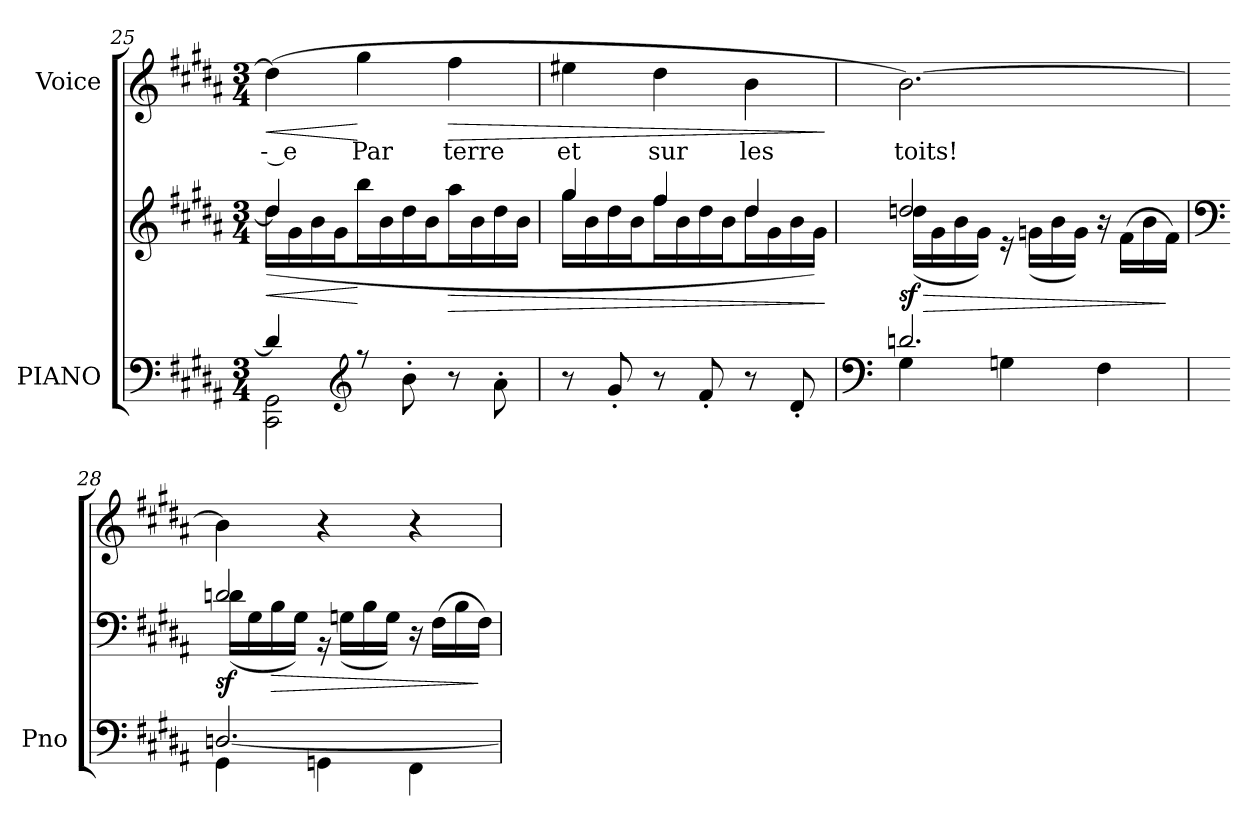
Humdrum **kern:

**kern	**kern	**dynam	**kern	**text	**dynam
*part2	*part2	*part2	*part1	*part1	*part1
*staff3	*staff2	*staff2/3	*staff1	*staff1	*staff1
*I"PIANO	*	*	*I"Voice	*	*
*I'Pno	*	*	*	*	*
*clefF4	*clefG2	*	*clefG2	*	*
*k[f#c#g#d#a#]	*k[f#c#g#d#a#]	*	*k[f#c#g#d#a#]	*	*
*M3/4	*M3/4	*	*M3/4	*	*
=25	=25	=25	=25	=25	=25
*^	*	*	*	*	*
!	!	!	!LO:HP:b	!	!	!LO:HP:b
*	*	*^	*	*	*	*
4d#/]	2CC#\ 2GG#\	4dd#/]	(16dd#\LL	<	(4dd#\]	-- e	<
.	.	.	16g#\	.	.	.	.
.	.	.	16b\	.	.	.	.
.	.	.	16g#\J	.	.	.	.
*clefG2	*	*	*	*	*	*	*
8r	.	2ryy	16bb\L	[	4gg#\	Par	[
.	.	.	16b\	.	.	.	.
8b'>\	.	.	16dd#\	.	.	.	.
.	.	.	16b\J	.	.	.	.
!	!	!	!	!LO:HP:b	!	!	!LO:HP:b
8r	4ryy	.	16aa#\L	>	4ff#\	terre	>
.	.	.	16b\	.	.	.	.
8a#'>\	.	.	16dd#\	.	.	.	.
.	.	.	16b\JJ	.	.	.	.
*v	*v	*	*	*	*	*	*
=26	=26	=26	=26	=26	=26	=26
8r	4gg#/	16gg#\LL	.	4ee#X\	et	.
.	.	16b\	.	.	.	.
8g#'/	.	16dd#\	.	.	.	.
.	.	16b\J	.	.	.	.
8r	4ff#/	16ff#\L	.	4dd#\	sur	.
.	.	16b\	.	.	.	.
8f#'/	.	16dd#\	.	.	.	.
.	.	16b\J	.	.	.	.
8r	4dd#/	16dd#\L	.	4b\	les	.
.	.	16g#\	.	.	.	.
8d#'/	.	16b\	.	.	.	.
.	.	16g#\JJ)	.	.	.	.
*	*v	*v	*	*	*	*
.	.	]	.	.	]
=27	=27	=27	=27	=27	=27
*clefF4	*	*	*	*	*
*^	*	*	*	*	*
!	!	!	!LO:HP:b	!	!	!
*	*	*^	*	*	*	*
!	!	!	!	!LO:DY:n=1:b	!	!	!
4G#\	2.dn/	2ddn/	(16dd\LL	> sf	[2.b\)	toits!	.
.	.	.	16g#\	.	.	.	.
.	.	.	16b\	.	.	.	.
.	.	.	16g#\JJ)	.	.	.	.
4Gn\	.	.	16r	.	.	.	.
.	.	.	(16gn\LL	.	.	.	.
.	.	.	16b\	.	.	.	.
.	.	.	16g\JJ)	.	.	.	.
4F#\	.	4ryy	16r	.	.	.	.
.	.	.	(16f#\LL	.	.	.	.
.	.	.	16b\	.	.	.	.
.	.	.	16f#\JJ)	]	.	.	.
=28	=28	=28	=28	=28	=28	=28	=28
*	*	*clefF4	*	*	*	*	*
!	!	!	!	!LO:DY:b	!	!	!
4GG#\	[2.Dn/	2dn/	(16d\LL	sf	4b\]	.	.
.	.	.	16G#\	.	.	.	.
!	!	!	!	!LO:HP:b	!	!	!
.	.	.	16B\	>	.	.	.
.	.	.	16G#\JJ)	.	.	.	.
4GGn\	.	.	16r	.	4r	.	.
.	.	.	(16Gn\LL	.	.	.	.
.	.	.	16B\	.	.	.	.
.	.	.	16G\JJ)	.	.	.	.
4FF#\	.	4ryy	16r	.	4r	.	.
.	.	.	(16F#\LL	.	.	.	.
.	.	.	16B\	.	.	.	.
.	.	.	16F#\JJ)	]	.	.	.
*v	*v	*	*	*	*	*	*
*	*v	*v	*	*	*	*
=	=	=	=	=	=
*-	*-	*-	*-	*-	*-
